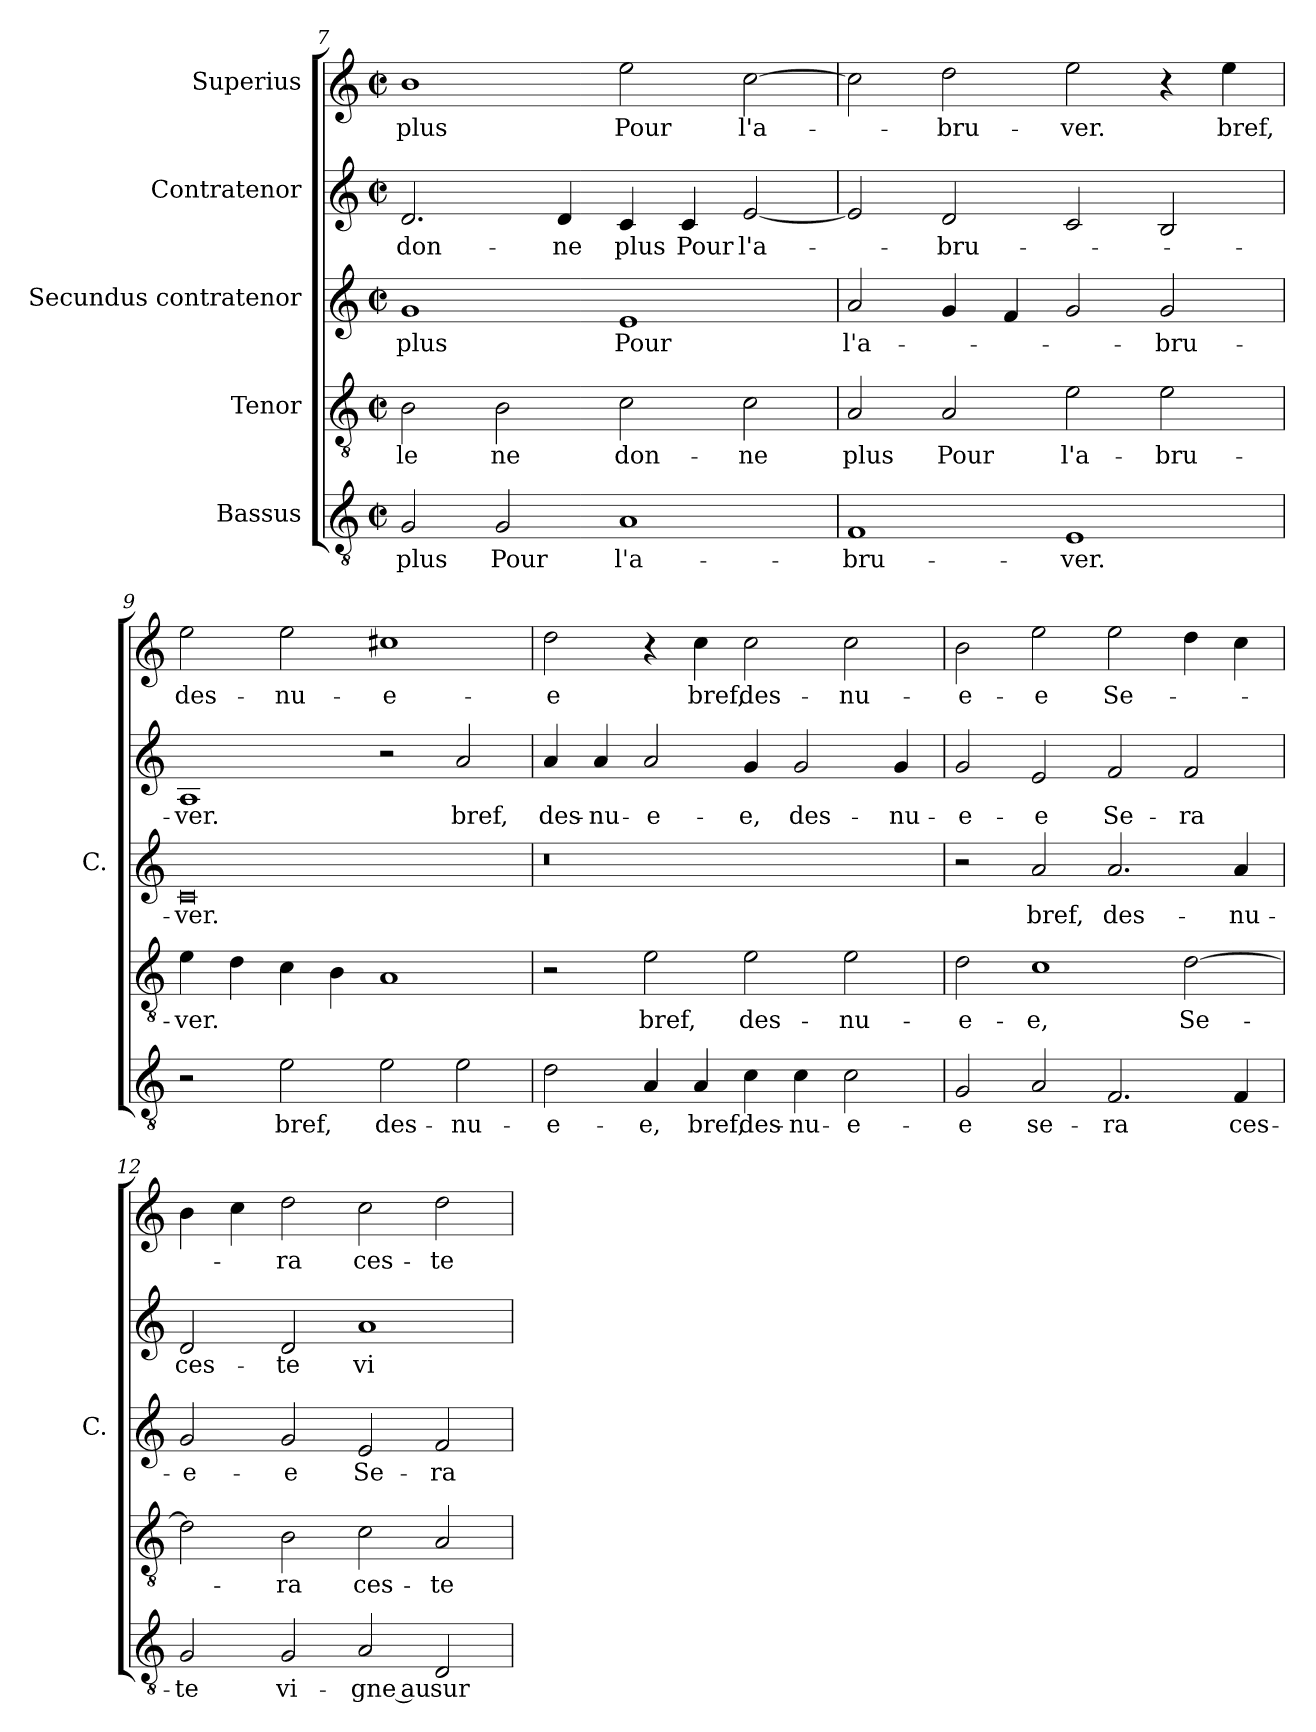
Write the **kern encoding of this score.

**kern	**text	**kern	**text	**kern	**text	**kern	**text	**kern	**text
*part5	*part5	*part4	*part4	*part3	*part3	*part2	*part2	*part1	*part1
*staff5	*staff5	*staff4	*staff4	*staff3	*staff3	*staff2	*staff2	*staff1	*staff1
*I"Bassus	*	*I"Tenor	*	*I"Secundus  contratenor	*	*I"Contratenor	*	*I"Superius	*
*	*	*	*	*I'C.	*	*	*	*	*
*clefGv2	*	*clefGv2	*	*clefG2	*	*clefG2	*	*clefG2	*
*k[]	*	*k[]	*	*k[]	*	*k[]	*	*k[]	*
*C:	*	*C:	*	*C:	*	*C:	*	*C:	*
*M2/2	*	*M2/2	*	*M2/2	*	*M2/2	*	*M2/2	*
*met(c|)	*	*met(c|)	*	*met(c|)	*	*met(c|)	*	*met(c|)	*
=7	=7	=7	=7	=7	=7	=7	=7	=7	=7
2G/	plus	2B\	le	1g/	plus	2.d/	don-	1b\	plus
2G/	Pour	2B\	ne	.	.	.	.	.	.
.	.	.	.	.	.	4d/	-ne	.	.
1A/	l'a-	2c\	don-	1e/	Pour	4c/	plus	2ee\	Pour
.	.	.	.	.	.	4c/	Pour	.	.
.	.	2c\	-ne	.	.	[2e/	l'a-	[2cc\	l'a-
=8	=8	=8	=8	=8	=8	=8	=8	=8	=8
1F/	-bru-	2A/	plus	2a/	l'a-	2e/]	.	2cc\]	.
.	.	2A/	Pour	4g/	.	2d/	-bru-	2dd\	-bru-
.	.	.	.	4f/	.	.	.	.	.
1E/	-ver.	2e\	l'a-	2g/	.	2c/	.	2ee\	-ver.
.	.	2e\	-bru-	2g/	-bru-	2B/	.	4r	.
.	.	.	.	.	.	.	.	4ee\	bref,
!!LO:LB:g=z
=9	=9	=9	=9	=9	=9	=9	=9	=9	=9
2r	.	4e\	-ver.	0c/	-ver.	1A/	-ver.	2ee\	des-
.	.	4d\	.	.	.	.	.	.	.
2e\	bref,	4c\	.	.	.	.	.	2ee\	-nu-
.	.	4B\	.	.	.	.	.	.	.
2e\	des-	1A/	.	.	.	2r	.	1cc#X\	-e-
2e\	-nu-	.	.	.	.	2a/	bref,	.	.
=10	=10	=10	=10	=10	=10	=10	=10	=10	=10
!	!	!	!	!LO:N:vis=0	!	!	!	!	!
2d\	-e-	2r	.	1r	.	4a/	des-	2dd\	-e
.	.	.	.	.	.	4a/	-nu-	.	.
4A/	-e,	2e\	bref,	.	.	2a/	-e-	4r	.
4A/	bref,	.	.	.	.	.	.	4cc\	bref,
4c\	des-	2e\	des-	1ryy	.	4g/	-e,	2cc\	des-
4c\	-nu-	.	.	.	.	2g/	des-	.	.
2c\	-e-	2e\	-nu-	.	.	.	.	2cc\	-nu-
.	.	.	.	.	.	4g/	-nu-	.	.
=11	=11	=11	=11	=11	=11	=11	=11	=11	=11
2G/	-e	2d\	-e-	2r	.	2g/	-e-	2b\	-e-
2A/	se-	1c\	-e,	2a/	bref,	2e/	-e	2ee\	-e
2.F/	-ra	.	.	2.a/	des-	2f/	Se-	2ee\	Se-
.	.	[2d\	Se-	.	.	2f/	-ra	4dd\	.
4F/	ces-	.	.	4a/	-nu-	.	.	4cc\	.
=12	=12	=12	=12	=12	=12	=12	=12	=12	=12
2G/	-te	2d\]	.	2g/	-e-	2d/	ces-	4b\	.
.	.	.	.	.	.	.	.	4cc\	.
2G/	vi-	2B\	-ra	2g/	-e	2d/	-te	2dd\	-ra
2A/	-gne au	2c\	ces-	2e/	Se-	1a/	vi-	2cc\	ces-
2D/	sur-	2A/	-te	2f/	-ra	.	.	2dd\	-te
=	=	=	=	=	=	=	=	=	=
*-	*-	*-	*-	*-	*-	*-	*-	*-	*-
